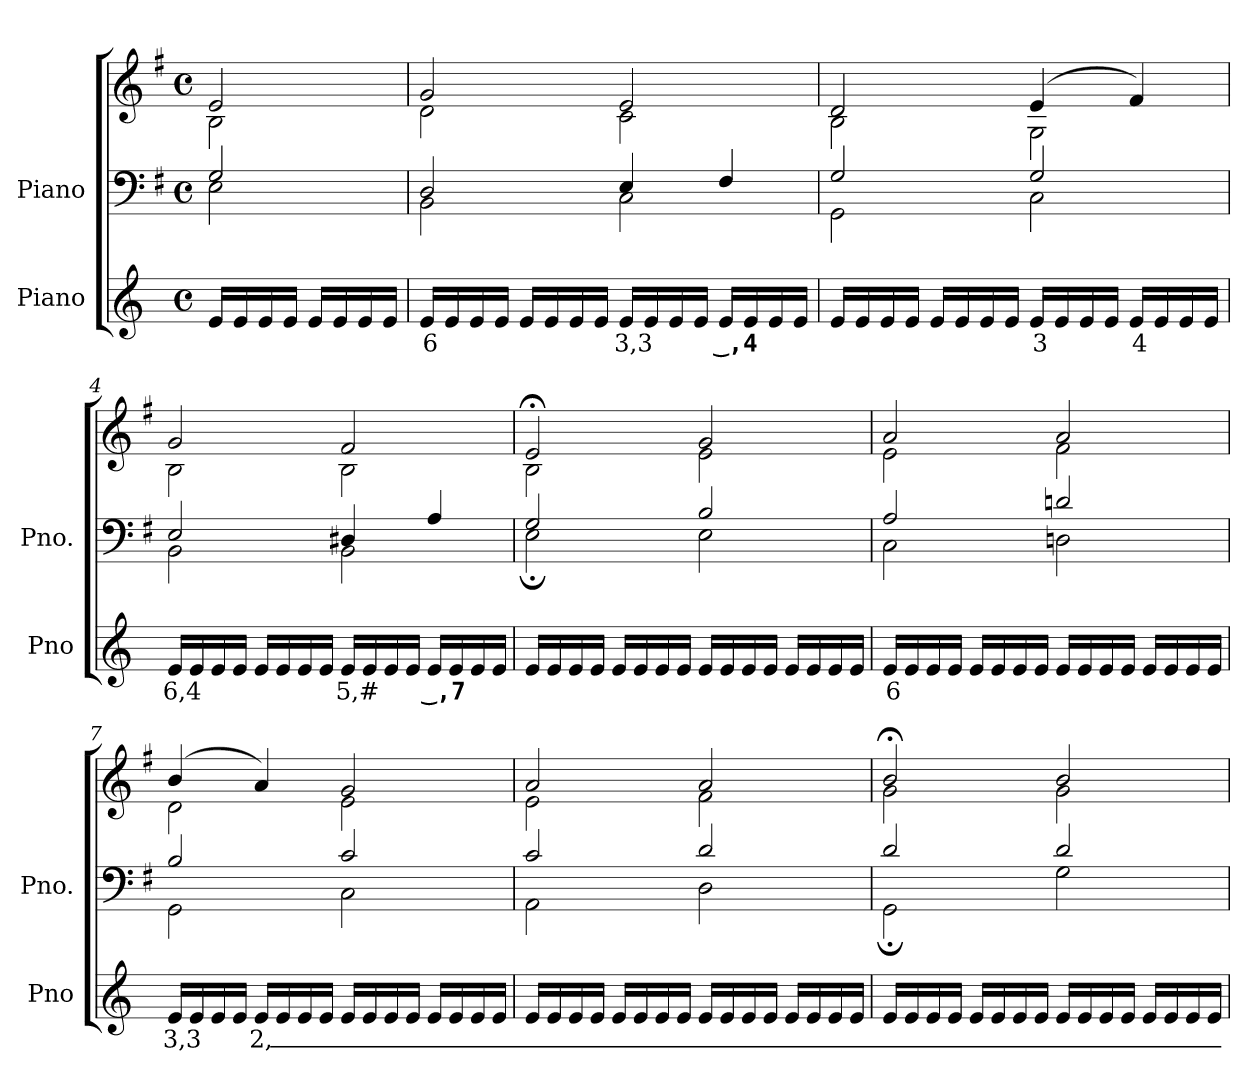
**kern	**text	**kern	**kern
*part2	*part2	*part1	*part1
*staff3	*staff3	*staff2	*staff1
*I"Piano	*	*I"Piano	*
*I'Pno	*	*I'Pno.	*
*clefG2	*	*clefF4	*clefG2
*k[]	*	*k[f#]	*k[f#]
*M4/4	*	*M4/4	*M4/4
*met(c)	*	*met(c)	*met(c)
=1	=1	=1	=1
*	*	*^	*^
16e/LL	.	2G/	2E\	2e/	2B\
16e/	.	.	.	.	.
16e/	.	.	.	.	.
16e/JJ	.	.	.	.	.
16e/LL	.	.	.	.	.
16e/	.	.	.	.	.
16e/	.	.	.	.	.
16e/JJ	.	.	.	.	.
=2	=2	=2	=2	=2	=2
!	!LO:LY:b	!	!	!	!
16e/LL	6	2D/	2BB\	2g/	2d\
16e/	.	.	.	.	.
16e/	.	.	.	.	.
16e/JJ	.	.	.	.	.
16e/LL	.	.	.	.	.
16e/	.	.	.	.	.
16e/	.	.	.	.	.
16e/JJ	.	.	.	.	.
!	!LO:LY:b	!	!	!	!
16e/LL	3,3	4E/	2C\	2e/	2c\
16e/	.	.	.	.	.
16e/	.	.	.	.	.
16e/JJ	.	.	.	.	.
!	!LO:LY:b	!	!	!	!
16e/LL	_,4	4F#/	.	.	.
16e/	.	.	.	.	.
16e/	.	.	.	.	.
16e/JJ	.	.	.	.	.
=3	=3	=3	=3	=3	=3
16e/LL	.	2G/	2GG\	2d/	2B\
16e/	.	.	.	.	.
16e/	.	.	.	.	.
16e/JJ	.	.	.	.	.
16e/LL	.	.	.	.	.
16e/	.	.	.	.	.
16e/	.	.	.	.	.
16e/JJ	.	.	.	.	.
!	!LO:LY:b	!	!	!	!
16e/LL	3	2G/	2C\	(>4e/	2G\
16e/	.	.	.	.	.
16e/	.	.	.	.	.
16e/JJ	.	.	.	.	.
!	!LO:LY:b	!	!	!	!
16e/LL	4	.	.	4f#/)	.
16e/	.	.	.	.	.
16e/	.	.	.	.	.
16e/JJ	.	.	.	.	.
=4	=4	=4	=4	=4	=4
!	!LO:LY:b	!	!	!	!
16e/LL	6,4	2E/	2BB\	2g/	2B\
16e/	.	.	.	.	.
16e/	.	.	.	.	.
16e/JJ	.	.	.	.	.
16e/LL	.	.	.	.	.
16e/	.	.	.	.	.
16e/	.	.	.	.	.
16e/JJ	.	.	.	.	.
!	!LO:LY:b	!	!	!	!
16e/LL	5,#	4D#X/	2BB\	2f#/	2B\
16e/	.	.	.	.	.
16e/	.	.	.	.	.
16e/JJ	.	.	.	.	.
!	!LO:LY:b	!	!	!	!
16e/LL	_,7	4A/	.	.	.
16e/	.	.	.	.	.
16e/	.	.	.	.	.
16e/JJ	.	.	.	.	.
=5	=5	=5	=5	=5	=5
16e/LL	.	2G/	2E;\	2e;</	2B\
16e/	.	.	.	.	.
16e/	.	.	.	.	.
16e/JJ	.	.	.	.	.
16e/LL	.	.	.	.	.
16e/	.	.	.	.	.
16e/	.	.	.	.	.
16e/JJ	.	.	.	.	.
16e/LL	.	2B/	2E\	2g/	2e\
16e/	.	.	.	.	.
16e/	.	.	.	.	.
16e/JJ	.	.	.	.	.
16e/LL	.	.	.	.	.
16e/	.	.	.	.	.
16e/	.	.	.	.	.
16e/JJ	.	.	.	.	.
=6	=6	=6	=6	=6	=6
!	!LO:LY:b	!	!	!	!
16e/LL	6	2A/	2C\	2a/	2e\
16e/	.	.	.	.	.
16e/	.	.	.	.	.
16e/JJ	.	.	.	.	.
16e/LL	.	.	.	.	.
16e/	.	.	.	.	.
16e/	.	.	.	.	.
16e/JJ	.	.	.	.	.
16e/LL	.	2dn/	2Dn\	2a/	2f#\
16e/	.	.	.	.	.
16e/	.	.	.	.	.
16e/JJ	.	.	.	.	.
16e/LL	.	.	.	.	.
16e/	.	.	.	.	.
16e/	.	.	.	.	.
16e/JJ	.	.	.	.	.
=7	=7	=7	=7	=7	=7
!	!LO:LY:b	!	!	!	!
16e/LL	3,3	2B/	2GG\	(>4b/	2d\
16e/	.	.	.	.	.
16e/	.	.	.	.	.
16e/JJ	.	.	.	.	.
!	!LO:LY:b	!	!	!	!
16e/LL	2,_	.	.	4a/)	.
16e/	.	.	.	.	.
16e/	.	.	.	.	.
16e/JJ	.	.	.	.	.
16e/LL	.	2c/	2C\	2g/	2e\
16e/	.	.	.	.	.
16e/	.	.	.	.	.
16e/JJ	.	.	.	.	.
16e/LL	.	.	.	.	.
16e/	.	.	.	.	.
16e/	.	.	.	.	.
16e/JJ	.	.	.	.	.
=8	=8	=8	=8	=8	=8
16e/LL	.	2c/	2AA\	2a/	2e\
16e/	.	.	.	.	.
16e/	.	.	.	.	.
16e/JJ	.	.	.	.	.
16e/LL	.	.	.	.	.
16e/	.	.	.	.	.
16e/	.	.	.	.	.
16e/JJ	.	.	.	.	.
16e/LL	.	2d/	2D\	2a/	2f#\
16e/	.	.	.	.	.
16e/	.	.	.	.	.
16e/JJ	.	.	.	.	.
16e/LL	.	.	.	.	.
16e/	.	.	.	.	.
16e/	.	.	.	.	.
16e/JJ	.	.	.	.	.
=9	=9	=9	=9	=9	=9
16e/LL	.	2d/	2GG;\	2b;</	2g\
16e/	.	.	.	.	.
16e/	.	.	.	.	.
16e/JJ	.	.	.	.	.
16e/LL	.	.	.	.	.
16e/	.	.	.	.	.
16e/	.	.	.	.	.
16e/JJ	.	.	.	.	.
16e/LL	.	2d/	2G\	2b/	2g\
16e/	.	.	.	.	.
16e/	.	.	.	.	.
16e/JJ	.	.	.	.	.
16e/LL	.	.	.	.	.
16e/	.	.	.	.	.
16e/	.	.	.	.	.
16e/JJ	.	.	.	.	.
*	*	*v	*v	*	*
*	*	*	*v	*v
=	=	=	=
*-	*-	*-	*-
